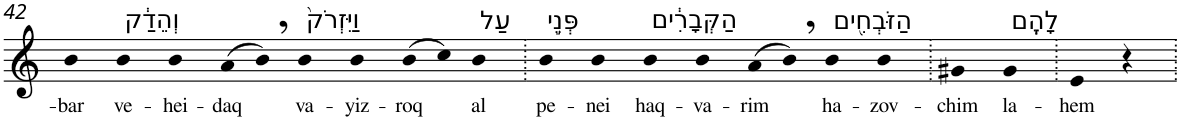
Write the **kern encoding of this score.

**kern	**text
*part1	*part1
*staff1	*staff1
*I"Piano	*
*I'Pno	*
!!LO:PB:g=z
*clefG2	*
*k[]	*
=42	=42
!	!LO:LY:b
4b	-bar
!LO:TX:a:t=וְהֵדַ֔ק	!
!	!LO:LY:b
4b	ve-
!	!LO:LY:b
4b	-hei-
!	!LO:LY:b
(>8a	-daq
8b,)	.
!LO:TX:a:t=וַיִּזְרֹק֙	!
!	!LO:LY:b
4b	va-
!	!LO:LY:b
4b	-yiz-
!	!LO:LY:b
(>8b	-roq
8cc)	.
!LO:TX:a:t=עַל	!
!	!LO:LY:b
4b	al
=43.	=43.
!LO:TX:a:t=פְּנֵ֣י	!
!	!LO:LY:b
4b	pe-
!	!LO:LY:b
4b	-nei
!LO:TX:a:t=הַקְּבָרִ֔ים	!
!	!LO:LY:b
4b	haq-
!	!LO:LY:b
4b	-va-
!	!LO:LY:b
(>8a	-rim
8b,)	.
!LO:TX:a:t=הַזֹּבְחִ֖ים	!
!	!LO:LY:b
4b	ha-
!	!LO:LY:b
4b	-zov-
=44.	=44.
!	!LO:LY:b
4g#X	-chim
!LO:TX:a:t=לָהֶֽם	!
!	!LO:LY:b
4g#	la-
=45.	=45.
!	!LO:LY:b
4e	-hem
4r	.
=.	=.
*-	*-
